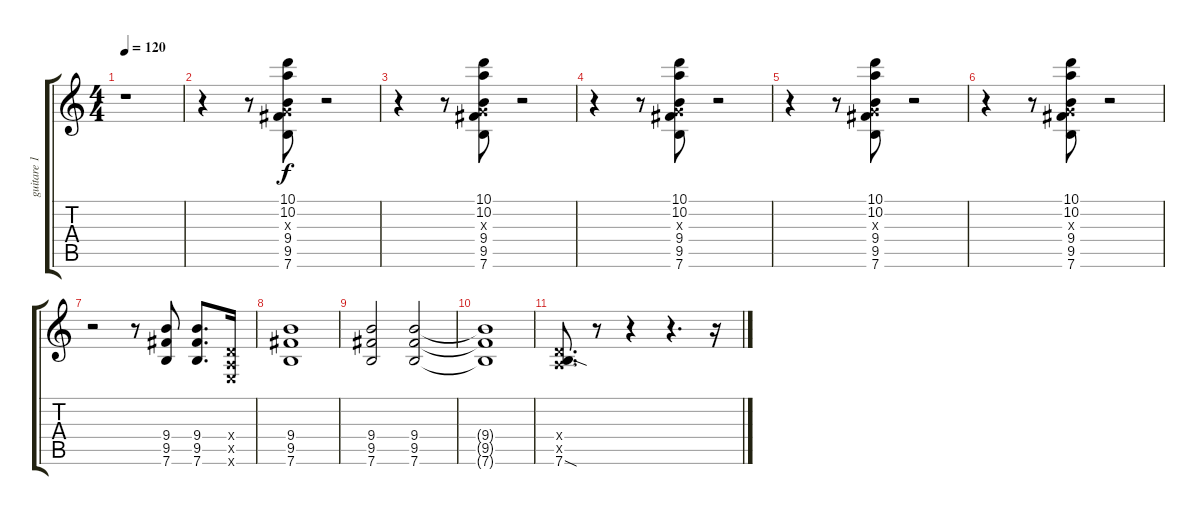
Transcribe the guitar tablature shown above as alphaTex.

\track ("guitare 1" "guitare 1") {instrument overdrivenguitar}
\staff {score tabs}
\tuning (E4 B3 G3 D3 A2 E2) {hide}
\ts (4 4)
\tempo 120
\clef g2
\ks c
r.1{dy f} |
r.4 r.8 (10.1 10.2 0.3{x} 9.4 9.5 7.6).8 r.2 |
r.4 r.8 (10.1 10.2 0.3{x} 9.4 9.5 7.6).8 r.2 |
r.4 r.8 (10.1 10.2 0.3{x} 9.4 9.5 7.6).8 r.2 |
r.4 r.8 (10.1 10.2 0.3{x} 9.4 9.5 7.6).8 r.2 |
r.4 r.8 (10.1 10.2 0.3{x} 9.4 9.5 7.6).8 r.2 |
r.2 r.8 (9.4 9.5 7.6).8 (9.4 9.5 7.6).8{d} (0.4{x} 0.5{x} 0.6{x}).16 |
(9.4 9.5 7.6).1 |
(9.4 9.5 7.6).2 (9.4 9.5 7.6).2 |
(9.4{t} 9.5{t} 7.6{t}).1 |
(0.4{x} 0.5{x} 7.6{sod}).8{d} r.8 r.4 r.4{d} r.16
